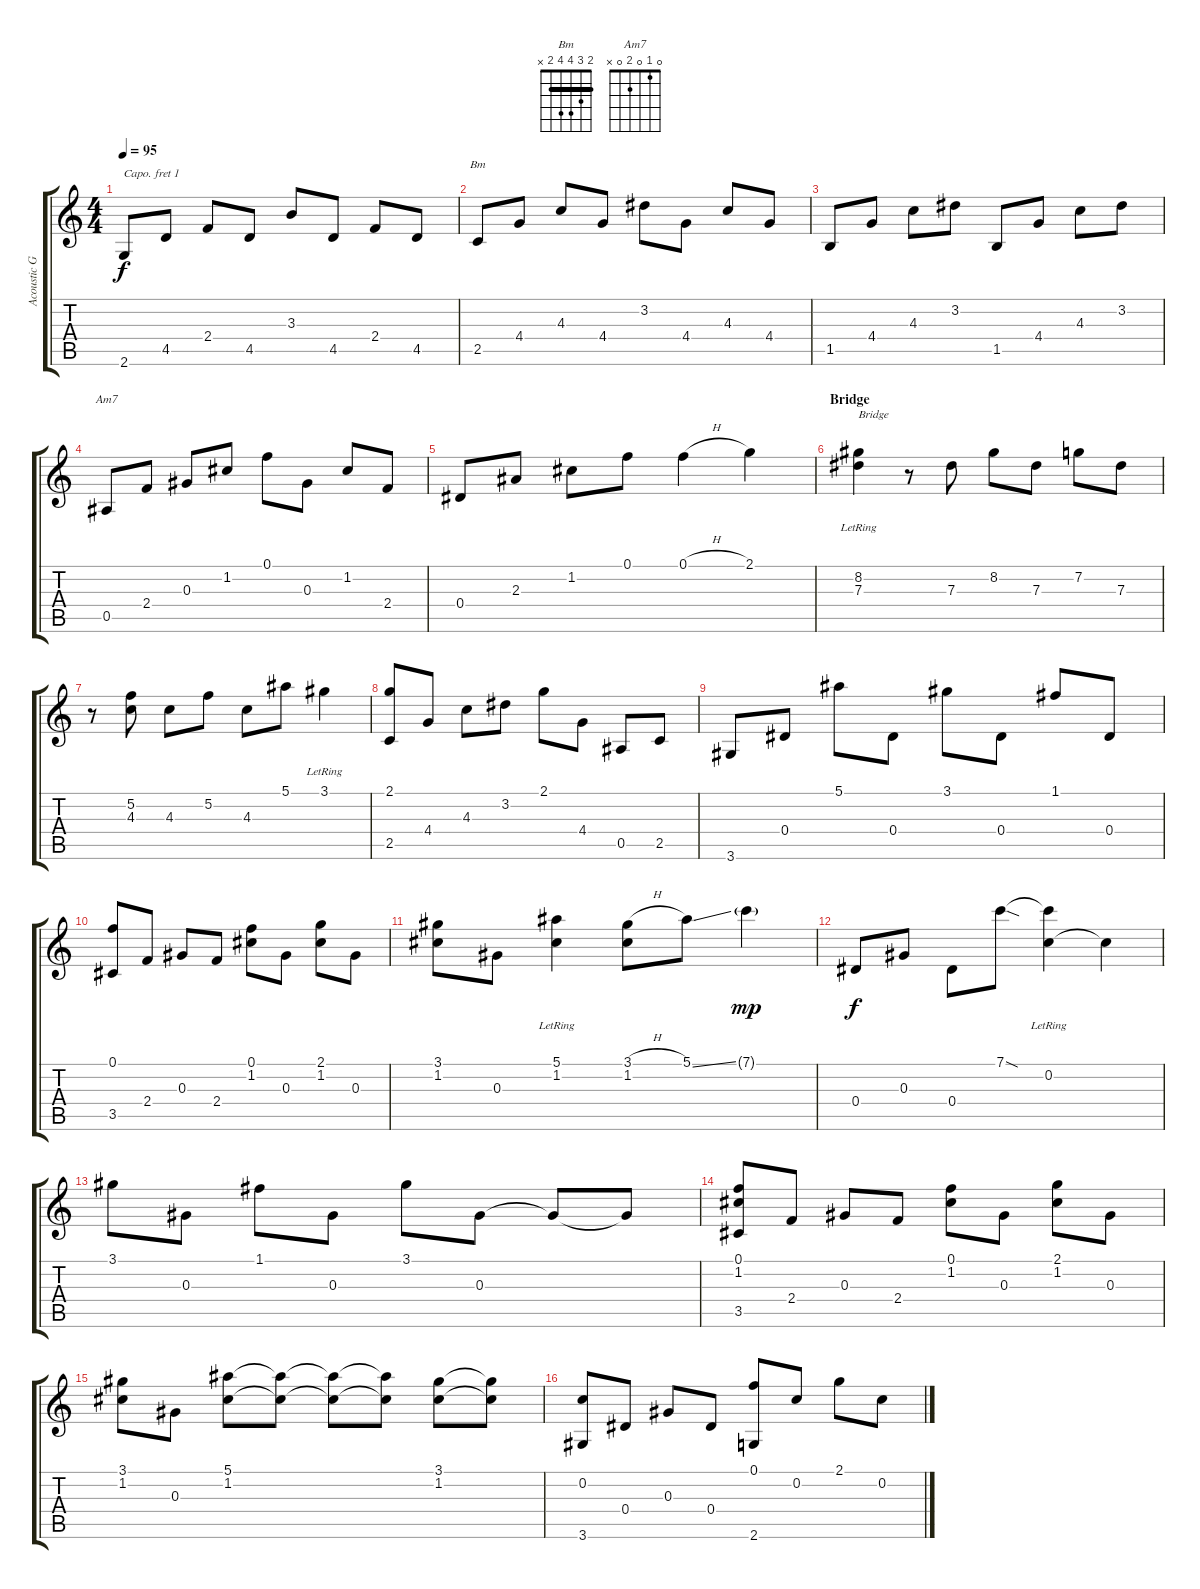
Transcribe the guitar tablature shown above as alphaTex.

\track ("Acoustic Guitar" "Acoustic G") {instrument acousticguitarsteel}
\staff {score tabs}
\capo 1
\tuning (E4 B3 G3 D3 A2 E2) {hide}
\chord ("Bm" 2 3 4 4 2 x) {barre 2}
\chord ("Am7" 0 1 0 2 0 x)
\ts (4 4)
\tempo 95
\clef g2
\ks c
2.6.8{dy f} 4.5.8 2.4.8 4.5.8 3.3.8 4.5.8 2.4.8 4.5.8 |
2.5.8{ch "Bm"} 4.4.8 4.3.8 4.4.8 3.2.8 4.4.8 4.3.8 4.4.8 |
1.5.8 4.4.8 4.3.8 3.2.8 1.5.8 4.4.8 4.3.8 3.2.8 |
0.5.8{ch "Am7"} 2.4.8 0.3.8 1.2.8 0.1.8 0.3.8 1.2.8 2.4.8 |
0.4.8 2.3.8 1.2.8 0.1.8 0.1{h}.4 2.1.4 |
\section ("" "Bridge")
(8.2{lr} 7.3{lr}).4{txt "Bridge"} r.8 7.3.8 8.2.8 7.3.8 7.2.8 7.3.8 |
r.8 (5.2 4.3).8 4.3.8 5.2.8 4.3.8 5.1.8 3.1{lr}.4 |
(2.1 2.5).8 4.4.8 4.3.8 3.2.8 2.1.8 4.4.8 0.5.8 2.5.8 |
3.6.8 0.4.8 5.1.8 0.4.8 3.1.8 0.4.8 1.1.8 0.4.8 |
(0.1 3.5).8 2.4.8 0.3.8 2.4.8 (0.1 1.2).8 0.3.8 (2.1 1.2).8 0.3.8 |
(3.1 1.2).8 0.3.8 (5.1{lr} 1.2{lr}).4 (3.1{h} 1.2).8 5.1{ss}.8 7.1{g}.4{dy mp} |
0.4.8{dy f} 0.3.8 0.4.8 7.1{sod}.8 (7.1{t} 0.2{lr}).4 0.2{t}.4 |
3.1.8 0.3.8 1.1.8 0.3.8 3.1.8 0.3.8 0.3{t}.8 0.3{t}.8 |
(0.1 1.2 3.5).8 2.4.8 0.3.8 2.4.8 (0.1 1.2).8 0.3.8 (2.1 1.2).8 0.3.8 |
(3.1 1.2).8 0.3.8 (5.1 1.2).8 (5.1{t} 1.2{t}).8 (5.1{t} 1.2{t}).8 (5.1{t} 1.2{t}).8 (3.1 1.2).8 (3.1{t} 1.2{t}).8 |
(0.2 3.6).8 0.4.8 0.3.8 0.4.8 (0.1 2.6).8 0.2.8 2.1.8 0.2.8
